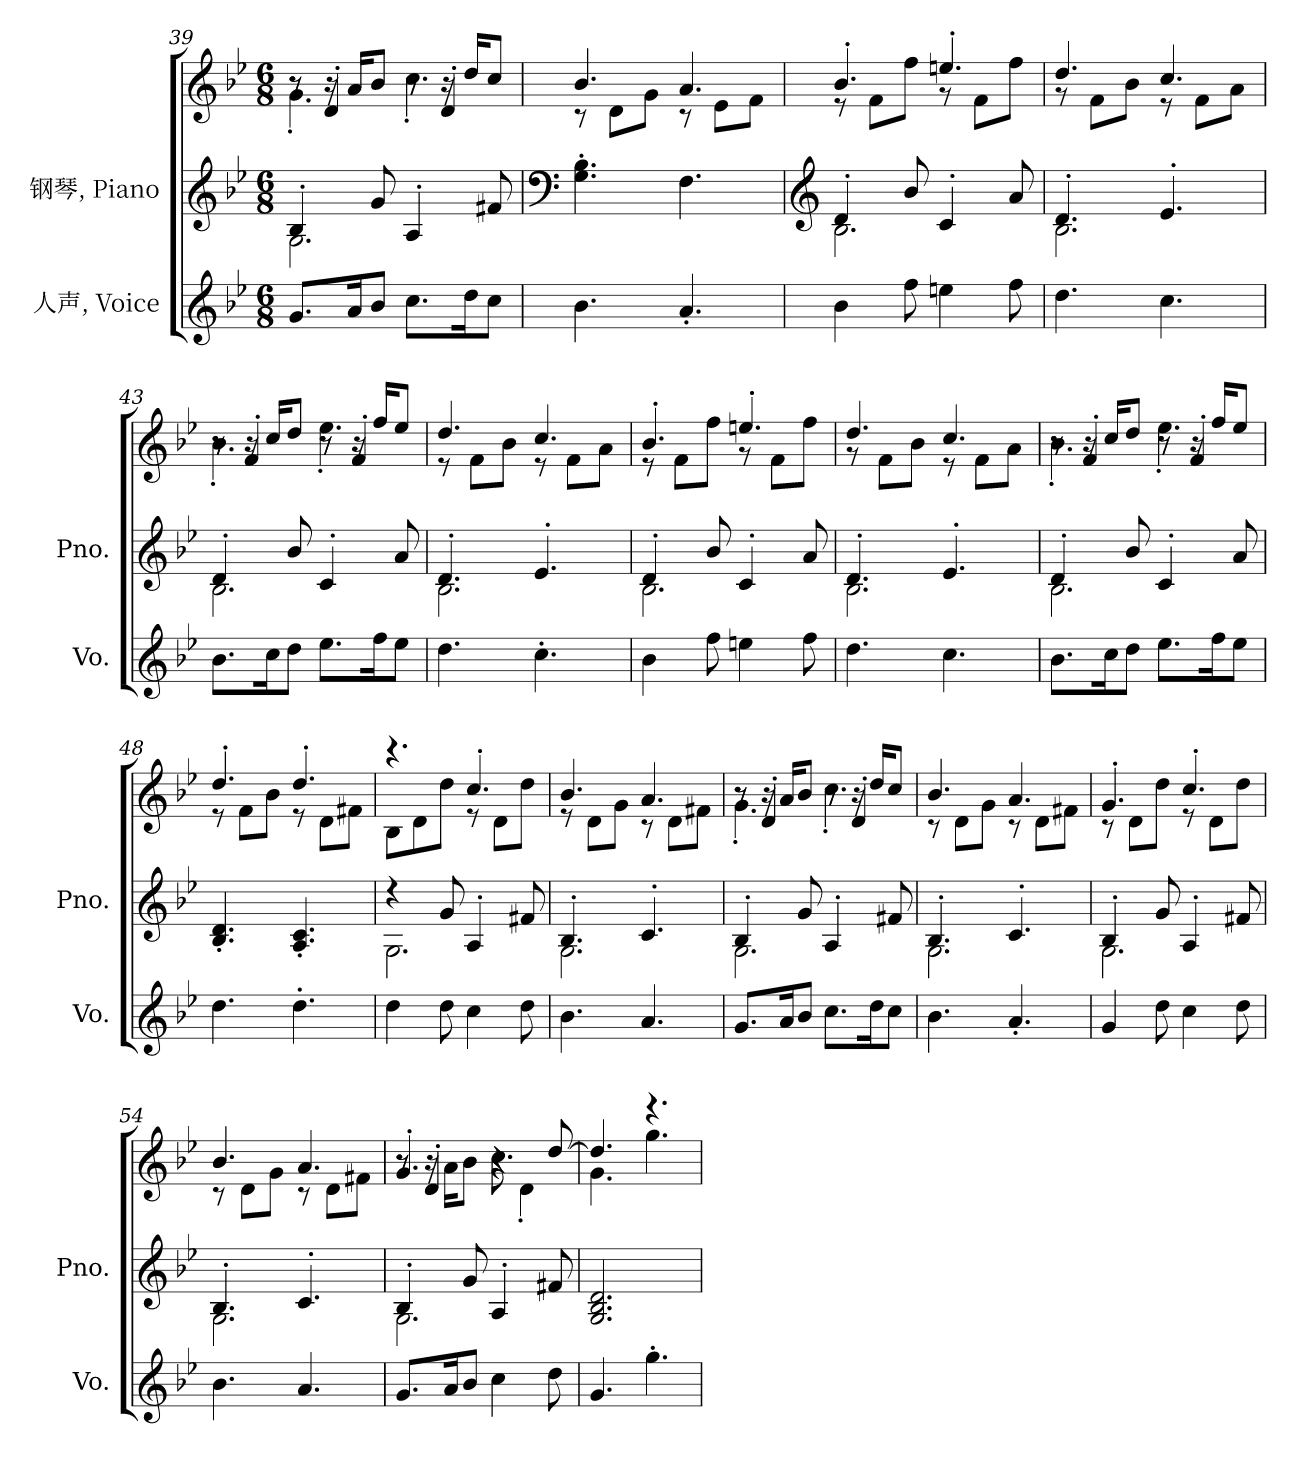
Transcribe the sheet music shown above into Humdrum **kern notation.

**kern	**kern	**kern
*part2	*part1	*part1
*staff3	*staff2	*staff1
*I"人声, Voice	*I"钢琴, Piano	*
*I'Vo.	*I'Pno.	*
*clefG2	*clefG2	*clefG2
*k[b-e-]	*k[b-e-]	*k[b-e-]
*M6/8	*M6/8	*M6/8
=39	=39	=39
*	*^	*^
*	*	*	*	*^
8.g/L	4B-'/	2.G\	8r	4.g'\	8r
.	.	.	16r	.	4d'/
16a/K	.	.	16a/KL	.	.
8b-/J	8g/	.	8b-/J	.	.
8.cc\L	4A'/	.	8r	4.cc'\	8r
.	.	.	16r	.	4d'/
16dd\K	.	.	16dd/KL	.	.
8cc\J	8f#X/	.	8cc/J	.	.
*	*v	*v	*	*	*
*	*	*v	*v	*v
=40	=40	=40
*	*clefF4	*
*	*	*^
4.b-\	4.G\' 4.B-\'	4.b-/	8r
.	.	.	8d\L
.	.	.	8g\J
4.a'/	4.F\	4.a/	8r
.	.	.	8e-\L
.	.	.	8f\J
!!LO:LB:g=z	!!
=41	=41	=41	=41
*	*clefG2	*	*
*	*^	*	*
4b-\	4d'/	2.B-\	4.b-'/	8r
.	.	.	.	8f\L
8ff\	8b-/	.	.	8ff\J
4een\	4c'/	.	4.een'/	8r
.	.	.	.	8f\L
8ff\	8a/	.	.	8ff\J
=42	=42	=42	=42	=42
4.dd\	4.d'/	2.B-\	4.dd/	8r
.	.	.	.	8f\L
.	.	.	.	8b-\J
4.cc\	4.e-'/	.	4.cc/	8r
.	.	.	.	8f\L
.	.	.	.	8a\J
=43	=43	=43	=43	=43
*	*	*	*	*^
8.b-\L	4d'/	2.B-\	8r	4.b-'\	8r
.	.	.	16r	.	4f'/
16cc\K	.	.	16cc/KL	.	.
8dd\J	8b-/	.	8dd/J	.	.
8.ee-\L	4c'/	.	8r	4.ee-'\	8r
.	.	.	16r	.	4f'/
16ff\K	.	.	16ff/KL	.	.
8ee-\J	8a/	.	8ee-/J	.	.
*	*	*	*	*v	*v
=44	=44	=44	=44	=44
4.dd\	4.d'/	2.B-\	4.dd/	8r
.	.	.	.	8f\L
.	.	.	.	8b-\J
4.cc'\	4.e-'/	.	4.cc/	8r
.	.	.	.	8f\L
.	.	.	.	8a\J
!!LO:LB:g=z	!!
=45	=45	=45	=45	=45
4b-\	4d'/	2.B-\	4.b-'/	8r
.	.	.	.	8f\L
8ff\	8b-/	.	.	8ff\J
4een\	4c'/	.	4.een'/	8r
.	.	.	.	8f\L
8ff\	8a/	.	.	8ff\J
=46	=46	=46	=46	=46
4.dd\	4.d'/	2.B-\	4.dd/	8r
.	.	.	.	8f\L
.	.	.	.	8b-\J
4.cc\	4.e-'/	.	4.cc/	8r
.	.	.	.	8f\L
.	.	.	.	8a\J
=47	=47	=47	=47	=47
*	*	*	*	*^
8.b-\L	4d'/	2.B-\	8r	4.b-'\	8r
.	.	.	16r	.	4f'/
16cc\K	.	.	16cc/KL	.	.
8dd\J	8b-/	.	8dd/J	.	.
8.ee-\L	4c'/	.	8r	4.ee-'\	8r
.	.	.	16r	.	4f'/
16ff\K	.	.	16ff/KL	.	.
8ee-\J	8a/	.	8ee-/J	.	.
*	*v	*v	*	*	*
*	*	*	*v	*v
=48	=48	=48	=48
4.dd\	4.B-/' 4.d/'	4.dd'/	8r
.	.	.	8f\L
.	.	.	8b-\J
4.dd'\	4.A/' 4.c/'	4.dd'/	8r
.	.	.	8d\L
.	.	.	8f#X\J
!!LO:PB:g=z	!!
=49	=49	=49	=49
*	*	*MM90	*
*	*^	*	*
4dd\	4r	2.G\	4.r	8B-\L
.	.	.	.	8d\
8dd\	8g/	.	.	8dd\J
4cc\	4A'/	.	4.cc'/	8r
.	.	.	.	8d\L
8dd\	8f#X/	.	.	8dd\J
=50	=50	=50	=50	=50
4.b-\	4.B-'/	2.G\	4.b-/	8r
.	.	.	.	8d\L
.	.	.	.	8g\J
4.a/	4.c'/	.	4.a/	8r
.	.	.	.	8d\L
.	.	.	.	8f#X\J
=51	=51	=51	=51	=51
*	*	*	*	*^
8.g/L	4B-'/	2.G\	8r	4.g'\	8r
.	.	.	16r	.	4d'/
16a/K	.	.	16a/KL	.	.
8b-/J	8g/	.	8b-/J	.	.
8.cc\L	4A'/	.	8r	4.cc'\	8r
.	.	.	16r	.	4d'/
16dd\K	.	.	16dd/KL	.	.
8cc\J	8f#X/	.	8cc/J	.	.
*	*	*	*	*v	*v
=52	=52	=52	=52	=52
4.b-\	4.B-'/	2.G\	4.b-/	8r
.	.	.	.	8d\L
.	.	.	.	8g\J
4.a'/	4.c'/	.	4.a/	8r
.	.	.	.	8d\L
.	.	.	.	8f#X\J
!!LO:LB:g=z	!!
=53	=53	=53	=53	=53
4g/	4B-'/	2.G\	4.g'/	8r
.	.	.	.	8d\L
8dd\	8g/	.	.	8dd\J
4cc\	4A'/	.	4.cc'/	8r
.	.	.	.	8d\L
8dd\	8f#X/	.	.	8dd\J
=54	=54	=54	=54	=54
4.b-\	4.B-'/	2.G\	4.b-/	8r
.	.	.	.	8d\L
.	.	.	.	8g\J
4.a/	4.c'/	.	4.a/	8r
.	.	.	.	8d\L
.	.	.	.	8f#X\J
=55	=55	=55	=55	=55
*	*	*	*	*^
8.g/L	4B-'/	2.G\	4.g'/	8r	8r
.	.	.	.	16r	4d'/
16a/K	.	.	.	16a\KL	.
8b-/J	8g/	.	.	8b-\J	.
4cc\	4A'/	.	4r	8cc\	4.r
.	.	.	.	4d'\	.
8dd\	8f#X/	.	[8dd/	.	.
*	*v	*v	*	*	*
*	*	*	*v	*v
=56	=56	=56	=56
4.g/	2.G/ 2.B-/ 2.d/	4.dd/]	4.g\
4.gg'\	.	4.r	4.gg\
*	*	*v	*v
=	=	=
*-	*-	*-
